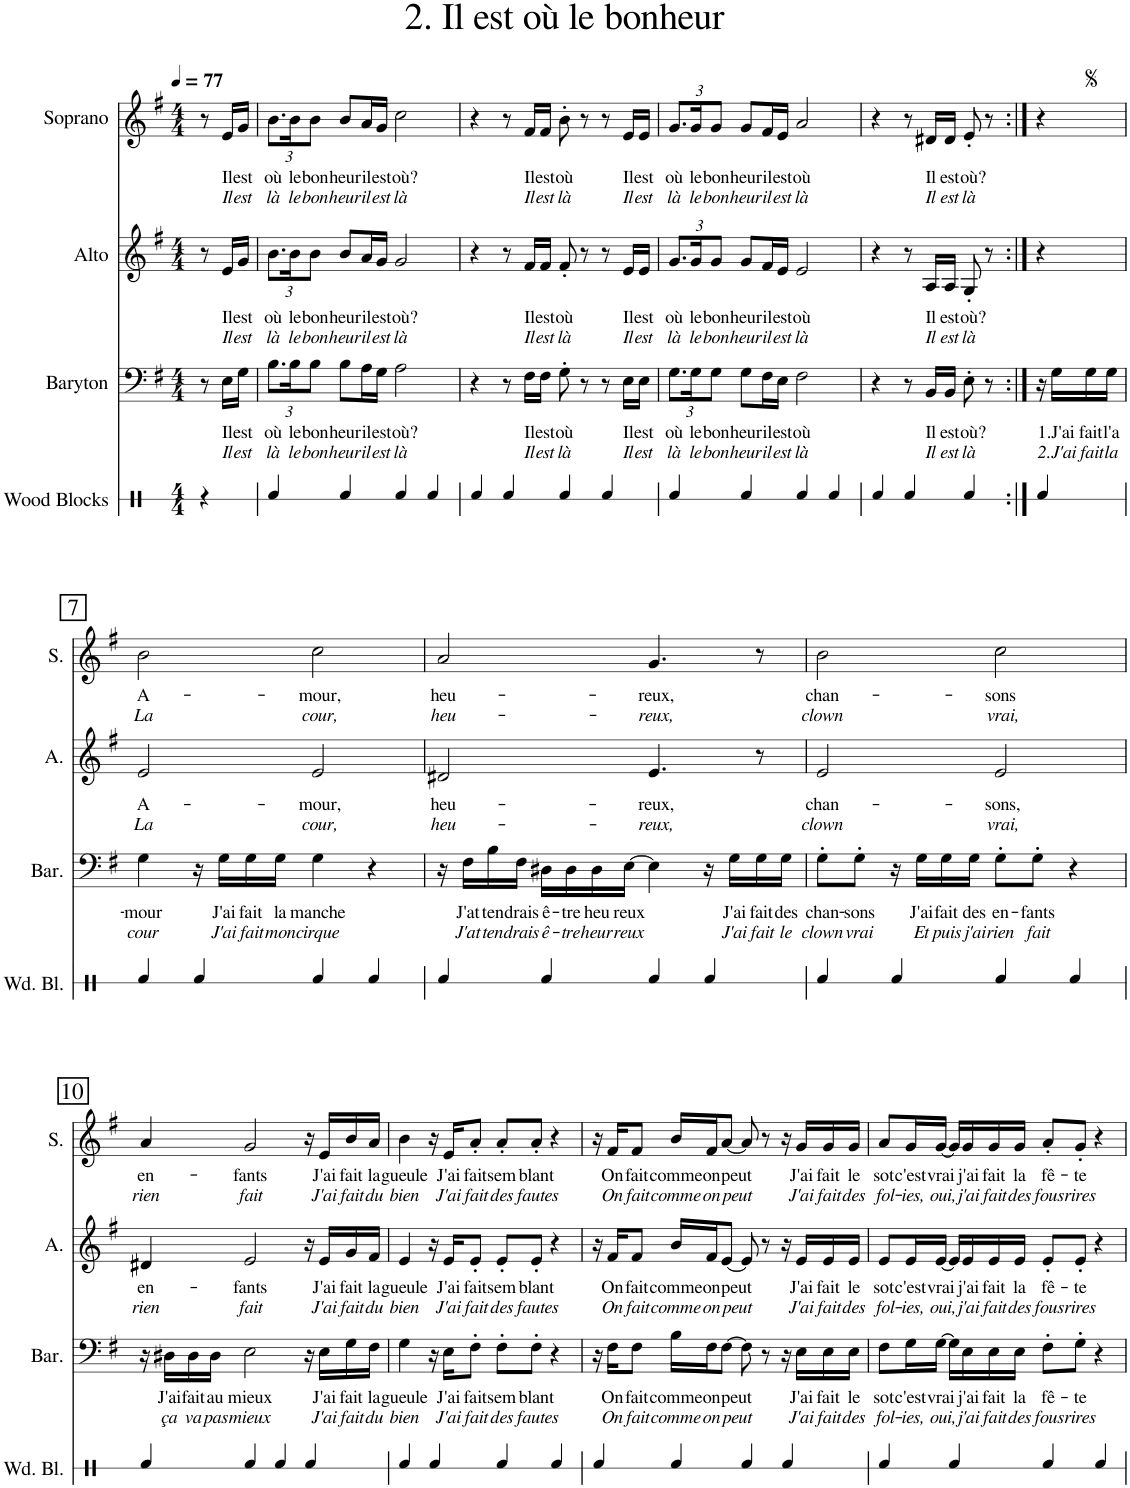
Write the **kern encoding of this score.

**kern	**kern	**text	**text	**kern	**text	**text	**kern	**text	**text
*part4	*part3	*part3	*part3	*part2	*part2	*part2	*part1	*part1	*part1
*staff4	*staff3	*staff3	*staff3	*staff2	*staff2	*staff2	*staff1	*staff1	*staff1
*I"Wood Blocks	*I"Baryton	*	*	*I"Alto	*	*	*I"Soprano	*	*
*I'Wd. Bl.	*I'Bar.	*	*	*I'A.	*	*	*I'S.	*	*
*stria1	*	*	*	*	*	*	*	*	*
*clefX	*clefF4	*	*	*clefG2	*	*	*clefG2	*	*
*k[]	*k[f#]	*	*	*k[f#]	*	*	*k[f#]	*	*
*M4/4	*M4/4	*	*	*M4/4	*	*	*M4/4	*	*
*MM77	*MM77	*	*	*MM77	*	*	*MM77	*	*
=1	=1	=1	=1	=1	=1	=1	=1	=1	=1
4r	8r	.	.	8r	.	.	8r	.	.
!	!	!LO:LY:b	!LO:LY:b	!	!LO:LY:b	!LO:LY:b	!	!LO:LY:b	!LO:LY:b
.	16E\LL	Il	Il	16e/LL	Il	Il	16e/LL	Il	Il
!	!	!LO:LY:b	!LO:LY:b	!	!LO:LY:b	!LO:LY:b	!	!LO:LY:b	!LO:LY:b
.	16G\JJ	est	est	16g/JJ	est	est	16g/JJ	est	est
=2	=2	=2	=2	=2	=2	=2	=2	=2	=2
*	*Xbrackettup	*	*	*	*	*	*	*	*
!	!	!LO:LY:b	!LO:LY:b	!	!	!	!	!	!
*	*	*	*	*Xbrackettup	*	*	*	*	*
!	!	!	!	!	!LO:LY:b	!LO:LY:b	!	!	!
*	*	*	*	*	*	*	*Xbrackettup	*	*
!	!	!	!	!	!	!	!	!LO:LY:b	!LO:LY:b
4Rf/	12.B\L	où	là	12.b\L	où	là	12.b\L	où	là
!	!	!LO:LY:b	!LO:LY:b	!	!LO:LY:b	!LO:LY:b	!	!LO:LY:b	!LO:LY:b
.	24B\K	le	le	24b\K	le	le	24b\K	le	le
!	!	!LO:LY:b	!LO:LY:b	!	!LO:LY:b	!LO:LY:b	!	!LO:LY:b	!LO:LY:b
.	12B\J	bon-	bon-	12b\J	bon-	bon-	12b\J	bon-	bon-
!	!	!LO:LY:b	!LO:LY:b	!	!LO:LY:b	!LO:LY:b	!	!LO:LY:b	!LO:LY:b
4Rf/	8B\L	-heur	-heur	8b/L	-heur	-heur	8b/L	-heur	-heur
!	!	!LO:LY:b	!LO:LY:b	!	!LO:LY:b	!LO:LY:b	!	!LO:LY:b	!LO:LY:b
.	16A\L	il	il	16a/L	il	il	16a/L	il	il
!	!	!LO:LY:b	!LO:LY:b	!	!LO:LY:b	!LO:LY:b	!	!LO:LY:b	!LO:LY:b
.	16G\JJ	est	est	16g/JJ	est	est	16g/JJ	est	est
!	!	!LO:LY:b	!LO:LY:b	!	!LO:LY:b	!LO:LY:b	!	!LO:LY:b	!LO:LY:b
4Rf/	2A\	où?	là	2g/	où?	là	2cc\	où?	là
4Rf/	.	.	.	.	.	.	.	.	.
=3	=3	=3	=3	=3	=3	=3	=3	=3	=3
4Rf/	4r	.	.	4r	.	.	4r	.	.
4Rf/	8r	.	.	8r	.	.	8r	.	.
!	!	!LO:LY:b	!LO:LY:b	!	!LO:LY:b	!LO:LY:b	!	!LO:LY:b	!LO:LY:b
.	16F#\LL	Il	Il	16f#/LL	Il	Il	16f#/LL	Il	Il
!	!	!LO:LY:b	!LO:LY:b	!	!LO:LY:b	!LO:LY:b	!	!LO:LY:b	!LO:LY:b
.	16F#\JJ	est	est	16f#/JJ	est	est	16f#/JJ	est	est
!	!	!LO:LY:b	!LO:LY:b	!	!LO:LY:b	!LO:LY:b	!	!LO:LY:b	!LO:LY:b
4Rf/	8G'\	où	là	8f#'/	où	là	8b'\	où	là
.	8r	.	.	8r	.	.	8r	.	.
4Rf/	8r	.	.	8r	.	.	8r	.	.
!	!	!LO:LY:b	!LO:LY:b	!	!LO:LY:b	!LO:LY:b	!	!LO:LY:b	!LO:LY:b
.	16E\LL	Il	Il	16e/LL	Il	Il	16e/LL	Il	Il
!	!	!LO:LY:b	!LO:LY:b	!	!LO:LY:b	!LO:LY:b	!	!LO:LY:b	!LO:LY:b
.	16E\JJ	est	est	16e/JJ	est	est	16e/JJ	est	est
=4	=4	=4	=4	=4	=4	=4	=4	=4	=4
!	!	!LO:LY:b	!LO:LY:b	!	!LO:LY:b	!LO:LY:b	!	!LO:LY:b	!LO:LY:b
4Rf/	12.G\L	où	là	12.g/L	où	là	12.g/L	où	là
!	!	!LO:LY:b	!LO:LY:b	!	!LO:LY:b	!LO:LY:b	!	!LO:LY:b	!LO:LY:b
.	24G\K	le	le	24g/K	le	le	24g/K	le	le
!	!	!LO:LY:b	!LO:LY:b	!	!LO:LY:b	!LO:LY:b	!	!LO:LY:b	!LO:LY:b
.	12G\J	bon-	bon-	12g/J	bon-	bon-	12g/J	bon-	bon-
!	!	!LO:LY:b	!LO:LY:b	!	!LO:LY:b	!LO:LY:b	!	!LO:LY:b	!LO:LY:b
4Rf/	8G\L	-heur	-heur	8g/L	-heur	-heur	8g/L	-heur	-heur
!	!	!LO:LY:b	!LO:LY:b	!	!LO:LY:b	!LO:LY:b	!	!LO:LY:b	!LO:LY:b
.	16F#\L	il	il	16f#/L	il	il	16f#/L	il	il
!	!	!LO:LY:b	!LO:LY:b	!	!LO:LY:b	!LO:LY:b	!	!LO:LY:b	!LO:LY:b
.	16E\JJ	est	est	16e/JJ	est	est	16e/JJ	est	est
!	!	!LO:LY:b	!LO:LY:b	!	!LO:LY:b	!LO:LY:b	!	!LO:LY:b	!LO:LY:b
4Rf/	2F#\	où	là	2e/	où	là	2a/	où	là
4Rf/	.	.	.	.	.	.	.	.	.
=5	=5	=5	=5	=5	=5	=5	=5	=5	=5
4Rf/	4r	.	.	4r	.	.	4r	.	.
4Rf/	8r	.	.	8r	.	.	8r	.	.
!	!	!LO:LY:b	!LO:LY:b	!	!LO:LY:b	!LO:LY:b	!	!LO:LY:b	!LO:LY:b
.	16BB/LL	Il	Il	16A/LL	Il	Il	16d#X/LL	Il	Il
!	!	!LO:LY:b	!LO:LY:b	!	!LO:LY:b	!LO:LY:b	!	!LO:LY:b	!LO:LY:b
.	16BB/JJ	est	est	16A/JJ	est	est	16d#/JJ	est	est
!	!	!LO:LY:b	!LO:LY:b	!	!LO:LY:b	!LO:LY:b	!	!LO:LY:b	!LO:LY:b
4Rf/	8E'\	où?	là	8G'/	où?	là	8e'/	où?	là
.	8r	.	.	8r	.	.	8r	.	.
=6:|!	=6:|!	=6:|!	=6:|!	=6:|!	=6:|!	=6:|!	=6:|!	=6:|!	=6:|!
4Rf/	16r	.	.	4r	.	.	4r	.	.
!	!	!LO:LY:b	!LO:LY:b	!	!	!	!	!	!
.	16G\LL	1.J'ai	2.J'ai	.	.	.	.	.	.
!	!	!LO:LY:b	!LO:LY:b	!	!	!	!	!	!
.	16G\	fait	fait	.	.	.	.	.	.
!	!	!LO:LY:b	!LO:LY:b	!	!	!	!	!	!
.	16G\JJ	l'a-	la	.	.	.	.	.	.
!!LO:LB:g=z
=7	=7	=7	=7	=7	=7	=7	=7	=7	=7
!	!	!LO:LY:b	!LO:LY:b	!	!LO:LY:b	!LO:LY:b	!	!LO:LY:b	!LO:LY:b
4Rf/	4G\	-mour	cour	2e/	-A-	La	2b\	A-	La
4Rf/	16r	.	.	.	.	.	.	.	.
!	!	!LO:LY:b	!LO:LY:b	!	!	!	!	!	!
.	16G\LL	J'ai	J'ai	.	.	.	.	.	.
!	!	!LO:LY:b	!LO:LY:b	!	!	!	!	!	!
.	16G\	fait	fait	.	.	.	.	.	.
!	!	!LO:LY:b	!LO:LY:b	!	!	!	!	!	!
.	16G\JJ	la	mon	.	.	.	.	.	.
!	!	!LO:LY:b	!LO:LY:b	!	!LO:LY:b	!LO:LY:b	!	!LO:LY:b	!LO:LY:b
4Rf/	4G\	manche	cirque	2e/	-mour,	cour,	2cc\	-mour,	cour,
4Rf/	4r	.	.	.	.	.	.	.	.
=8	=8	=8	=8	=8	=8	=8	=8	=8	=8
!	!	!	!	!	!LO:LY:b	!LO:LY:b	!	!LO:LY:b	!LO:LY:b
4Rf/	16r	.	.	2d#X/	heu-	heu-	2a/	heu-	heu-
!	!	!LO:LY:b	!LO:LY:b	!	!	!	!	!	!
.	16F#\LL	J'at-	J'at-	.	.	.	.	.	.
!	!	!LO:LY:b	!LO:LY:b	!	!	!	!	!	!
.	16B\	-ten-	-ten-	.	.	.	.	.	.
!	!	!LO:LY:b	!LO:LY:b	!	!	!	!	!	!
.	16F#\JJ	-drais	-drais	.	.	.	.	.	.
!	!	!LO:LY:b	!LO:LY:b	!	!	!	!	!	!
4Rf/	16D#X\LL	ê-	ê-	.	.	.	.	.	.
!	!	!LO:LY:b	!LO:LY:b	!	!	!	!	!	!
.	16D#\	-tre	-tre	.	.	.	.	.	.
!	!	!LO:LY:b	!LO:LY:b	!	!	!	!	!	!
.	16D#\	heu-	heur-	.	.	.	.	.	.
!	!	!LO:LY:b	!LO:LY:b	!	!	!	!	!	!
.	[16E\JJ	-reux	-reux	.	.	.	.	.	.
!	!	!	!	!	!LO:LY:b	!LO:LY:b	!	!LO:LY:b	!LO:LY:b
4Rf/	4E\]	.	.	4.e/	-reux,	-reux,	4.g/	-reux,	-reux,
4Rf/	16r	.	.	.	.	.	.	.	.
!	!	!LO:LY:b	!LO:LY:b	!	!	!	!	!	!
.	16G\LL	J'ai	J'ai	.	.	.	.	.	.
!	!	!LO:LY:b	!LO:LY:b	!	!	!	!	!	!
.	16G\	fait	fait	8r	.	.	8r	.	.
!	!	!LO:LY:b	!LO:LY:b	!	!	!	!	!	!
.	16G\JJ	des	le	.	.	.	.	.	.
=9	=9	=9	=9	=9	=9	=9	=9	=9	=9
!	!	!LO:LY:b	!LO:LY:b	!	!LO:LY:b	!LO:LY:b	!	!LO:LY:b	!LO:LY:b
4Rf/	8G'\L	chan-	clown	2e/	chan-	clown	2b\	chan-	clown
!	!	!LO:LY:b	!LO:LY:b	!	!	!	!	!	!
.	8G'\J	-sons	vrai	.	.	.	.	.	.
4Rf/	16r	.	.	.	.	.	.	.	.
!	!	!LO:LY:b	!LO:LY:b	!	!	!	!	!	!
.	16G\LL	J'ai	Et	.	.	.	.	.	.
!	!	!LO:LY:b	!LO:LY:b	!	!	!	!	!	!
.	16G\	fait	puis	.	.	.	.	.	.
!	!	!LO:LY:b	!LO:LY:b	!	!	!	!	!	!
.	16G\JJ	des	j'ai	.	.	.	.	.	.
!	!	!LO:LY:b	!LO:LY:b	!	!LO:LY:b	!LO:LY:b	!	!LO:LY:b	!LO:LY:b
4Rf/	8G'\L	en-	rien	2e/	-sons,	vrai,	2cc\	-sons	vrai,
!	!	!LO:LY:b	!LO:LY:b	!	!	!	!	!	!
.	8G'\J	-fants	fait	.	.	.	.	.	.
4Rf/	4r	.	.	.	.	.	.	.	.
!!LO:LB:g=z
=10	=10	=10	=10	=10	=10	=10	=10	=10	=10
!	!	!	!	!	!LO:LY:b	!LO:LY:b	!	!LO:LY:b	!LO:LY:b
4Rf/	16r	.	.	4d#X/	en-	rien	4a/	en-	rien
!	!	!LO:LY:b	!LO:LY:b	!	!	!	!	!	!
.	16D#X\LL	J'ai	ça	.	.	.	.	.	.
!	!	!LO:LY:b	!LO:LY:b	!	!	!	!	!	!
.	16D#\	fait	va	.	.	.	.	.	.
!	!	!LO:LY:b	!LO:LY:b	!	!	!	!	!	!
.	16D#\JJ	au	pas	.	.	.	.	.	.
!	!	!LO:LY:b	!LO:LY:b	!	!LO:LY:b	!LO:LY:b	!	!LO:LY:b	!LO:LY:b
4Rf/	2E\	mieux	mieux	2e/	-fants	fait	2g/	-fants	fait
4Rf/	.	.	.	.	.	.	.	.	.
4Rf/	16r	.	.	16r	.	.	16r	.	.
!	!	!LO:LY:b	!LO:LY:b	!	!LO:LY:b	!LO:LY:b	!	!LO:LY:b	!LO:LY:b
.	16E\LL	J'ai	J'ai	16e/LL	J'ai	J'ai	16e/LL	J'ai	J'ai
!	!	!LO:LY:b	!LO:LY:b	!	!LO:LY:b	!LO:LY:b	!	!LO:LY:b	!LO:LY:b
.	16G\	fait	fait	16g/	fait	fait	16b/	fait	fait
!	!	!LO:LY:b	!LO:LY:b	!	!LO:LY:b	!LO:LY:b	!	!LO:LY:b	!LO:LY:b
.	16F#\JJ	la	du	16f#/JJ	la	du	16a/JJ	la	du
=11	=11	=11	=11	=11	=11	=11	=11	=11	=11
!	!	!LO:LY:b	!LO:LY:b	!	!LO:LY:b	!LO:LY:b	!	!LO:LY:b	!LO:LY:b
4Rf/	4G\	gueule	bien	4e/	gueule	bien	4b\	gueule	bien
4Rf/	16r	.	.	16r	.	.	16r	.	.
!	!	!LO:LY:b	!LO:LY:b	!	!LO:LY:b	!LO:LY:b	!	!LO:LY:b	!LO:LY:b
.	16E\KL	J'ai	J'ai	16e/KL	J'ai	J'ai	16e/KL	J'ai	J'ai
!	!	!LO:LY:b	!LO:LY:b	!	!LO:LY:b	!LO:LY:b	!	!LO:LY:b	!LO:LY:b
.	8F#'\J	fait	fait	8e'/J	fait	fait	8a'/J	fait	fait
!	!	!LO:LY:b	!LO:LY:b	!	!LO:LY:b	!LO:LY:b	!	!LO:LY:b	!LO:LY:b
4Rf/	8F#'\L	-sem-	des	8e'/L	-sem-	des	8a'/L	-sem-	des
!	!	!LO:LY:b	!LO:LY:b	!	!LO:LY:b	!LO:LY:b	!	!LO:LY:b	!LO:LY:b
.	8F#'\J	-blant	fautes	8e'/J	-blant	fautes	8a'/J	-blant	fautes
4Rf/	4r	.	.	4r	.	.	4r	.	.
=12	=12	=12	=12	=12	=12	=12	=12	=12	=12
4Rf/	16r	.	.	16r	.	.	16r	.	.
!	!	!LO:LY:b	!LO:LY:b	!	!LO:LY:b	!LO:LY:b	!	!LO:LY:b	!LO:LY:b
.	16F#\KL	On	On	16f#/KL	On	On	16f#/KL	On	On
!	!	!LO:LY:b	!LO:LY:b	!	!LO:LY:b	!LO:LY:b	!	!LO:LY:b	!LO:LY:b
.	8F#\J	fait	fait	8f#/J	fait	fait	8f#/J	fait	fait
!	!	!LO:LY:b	!LO:LY:b	!	!LO:LY:b	!LO:LY:b	!	!LO:LY:b	!LO:LY:b
4Rf/	16B\LL	comme	comme	16b/LL	comme	comme	16b/LL	comme	comme
!	!	!LO:LY:b	!LO:LY:b	!	!LO:LY:b	!LO:LY:b	!	!LO:LY:b	!LO:LY:b
.	16F#\J	on	on	16f#/J	on	on	16f#/J	on	on
!	!	!LO:LY:b	!LO:LY:b	!	!LO:LY:b	!LO:LY:b	!	!LO:LY:b	!LO:LY:b
.	[8F#\J	peut	peut	[8e/J	peut	peut	[8a/J	peut	peut
4Rf/	8F#\]	.	.	8e/]	.	.	8a/]	.	.
.	8r	.	.	8r	.	.	8r	.	.
4Rf/	16r	.	.	16r	.	.	16r	.	.
!	!	!LO:LY:b	!LO:LY:b	!	!LO:LY:b	!LO:LY:b	!	!LO:LY:b	!LO:LY:b
.	16E\LL	J'ai	J'ai	16e/LL	J'ai	J'ai	16g/LL	J'ai	J'ai
!	!	!LO:LY:b	!LO:LY:b	!	!LO:LY:b	!LO:LY:b	!	!LO:LY:b	!LO:LY:b
.	16E\	fait	fait	16e/	fait	fait	16g/	fait	fait
!	!	!LO:LY:b	!LO:LY:b	!	!LO:LY:b	!LO:LY:b	!	!LO:LY:b	!LO:LY:b
.	16E\JJ	le	des	16e/JJ	le	des	16g/JJ	le	des
=13	=13	=13	=13	=13	=13	=13	=13	=13	=13
!	!	!LO:LY:b	!LO:LY:b	!	!LO:LY:b	!LO:LY:b	!	!LO:LY:b	!LO:LY:b
4Rf/	8F#\L	sot	fol-	8e/L	sot	fol-	8a/L	sot	fol-
!	!	!LO:LY:b	!LO:LY:b	!	!LO:LY:b	!LO:LY:b	!	!LO:LY:b	!LO:LY:b
.	16G\L	c'est	-ies,	16e/L	c'est	-ies,	16g/L	c'est	-ies,
!	!	!LO:LY:b	!LO:LY:b	!	!LO:LY:b	!LO:LY:b	!	!LO:LY:b	!LO:LY:b
.	[16G\JJ	vrai	oui,	[16e/JJ	vrai	oui,	[16g/JJ	vrai	oui,
4Rf/	16G\LL]	.	.	16e/LL]	.	.	16g/LL]	.	.
!	!	!LO:LY:b	!LO:LY:b	!	!LO:LY:b	!LO:LY:b	!	!LO:LY:b	!LO:LY:b
.	16E\	j'ai	j'ai	16e/	j'ai	j'ai	16g/	j'ai	j'ai
!	!	!LO:LY:b	!LO:LY:b	!	!LO:LY:b	!LO:LY:b	!	!LO:LY:b	!LO:LY:b
.	16E\	fait	fait	16e/	fait	fait	16g/	fait	fait
!	!	!LO:LY:b	!LO:LY:b	!	!LO:LY:b	!LO:LY:b	!	!LO:LY:b	!LO:LY:b
.	16E\JJ	la	des	16e/JJ	la	des	16g/JJ	la	des
!	!	!LO:LY:b	!LO:LY:b	!	!LO:LY:b	!LO:LY:b	!	!LO:LY:b	!LO:LY:b
4Rf/	8F#'\L	fê-	fous	8e'/L	fê-	fous	8a'/L	fê-	fous
!	!	!LO:LY:b	!LO:LY:b	!	!LO:LY:b	!LO:LY:b	!	!LO:LY:b	!LO:LY:b
.	8G'\J	-te	rires	8e'/J	-te	rires	8g'/J	-te	rires
4Rf/	4r	.	.	4r	.	.	4r	.	.
=	=	=	=	=	=	=	=	=	=
*-	*-	*-	*-	*-	*-	*-	*-	*-	*-
